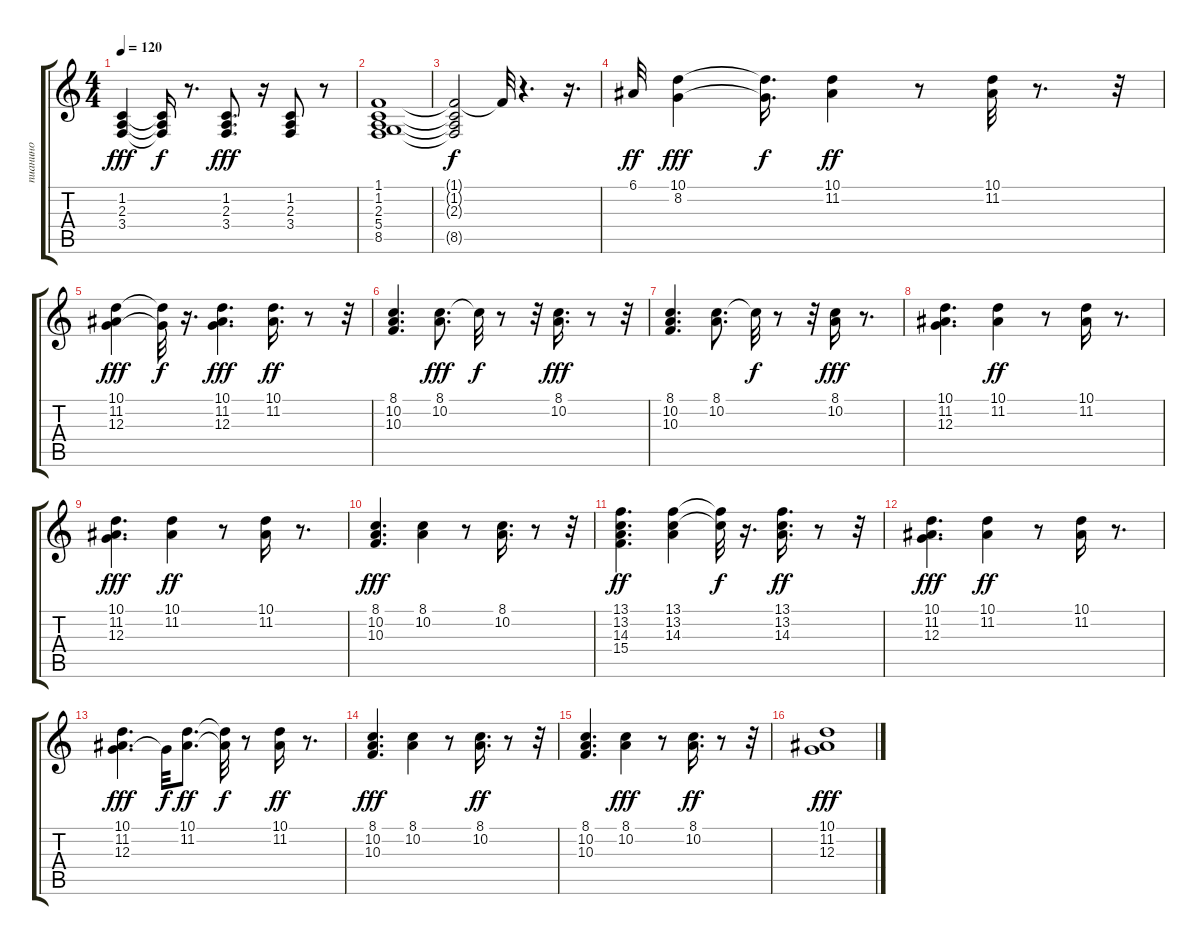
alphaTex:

\track ("пианино" "пианино") {instrument acousticgrandpiano}
\staff {score tabs}
\tuning (E4 B3 G3 D3 A2 E2) {hide}
\ts (4 4)
\tempo 120
\clef g2
\ks c
(1.2 2.3 3.4).4{dy fff} (1.2{t} 2.3{t} 3.4{t}).16{dy f} r.8{d} (1.2 2.3 3.4).8{d dy fff} r.16 (1.2 2.3 3.4).8 r.8 |
(1.1 1.2 2.3 5.4 8.5).1 |
(1.1{t} 1.2{t} 2.3{t} 8.5{t}).2{dy f} 1.1{t}.32 r.4{d} r.16{d} |
6.1.32{dy ff} (10.1 8.2).4{dy fff} (10.1{t} 8.2{t}).16{d dy f} (10.1 11.2).4{dy ff} r.8 (10.1 11.2).32 r.8{d} r.32 |
(10.1 11.2 12.3).4{dy fff} (10.1{t} 12.3{t}).32{dy f} r.16{d} (10.1 11.2 12.3).4{d dy fff} (10.1 11.2).16{d dy ff} r.8 r.32 |
(8.1 10.2 10.3).4{d} (8.1 10.2).8{d dy fff} 8.1{t}.32{dy f} r.8 r.32 (8.1 10.2).16{d dy fff} r.8 r.32 |
(8.1 10.2 10.3).4{d} (8.1 10.2).8{d} 8.1{t}.32{dy f} r.8 r.32 (8.1 10.2).16{dy fff} r.8{d} |
(10.1 11.2 12.3).4{d} (10.1 11.2).4{dy ff} r.8 (10.1 11.2).16 r.8{d} |
(10.1 11.2 12.3).4{d dy fff} (10.1 11.2).4{dy ff} r.8 (10.1 11.2).16 r.8{d} |
(8.1 10.2 10.3).4{d dy fff} (8.1 10.2).4 r.8 (8.1 10.2).16{d} r.8 r.32 |
(13.1 13.2 14.3 15.4).4{d dy ff} (13.1 13.2 14.3).4 (13.1{t} 13.2{t}).32{dy f} r.16{d} (13.1 13.2 14.3).16{d dy ff} r.8 r.32 |
(10.1 11.2 12.3).4{d dy fff} (10.1 11.2).4{dy ff} r.8 (10.1 11.2).16 r.8{d} |
(10.1 11.2 12.3).4{d dy fff} 12.3{t}.32{dy f} (10.1 11.2).8{d dy ff} (10.1{t} 11.2{t}).32{dy f} r.8 (10.1 11.2).16{dy ff} r.8{d} |
(8.1 10.2 10.3).4{d dy fff} (8.1 10.2).4 r.8 (8.1 10.2).16{d dy ff} r.8 r.32 |
(8.1 10.2 10.3).4{d} (8.1 10.2).4{dy fff} r.8 (8.1 10.2).16{d dy ff} r.8 r.32 |
(10.1 11.2 12.3).1{dy fff}
